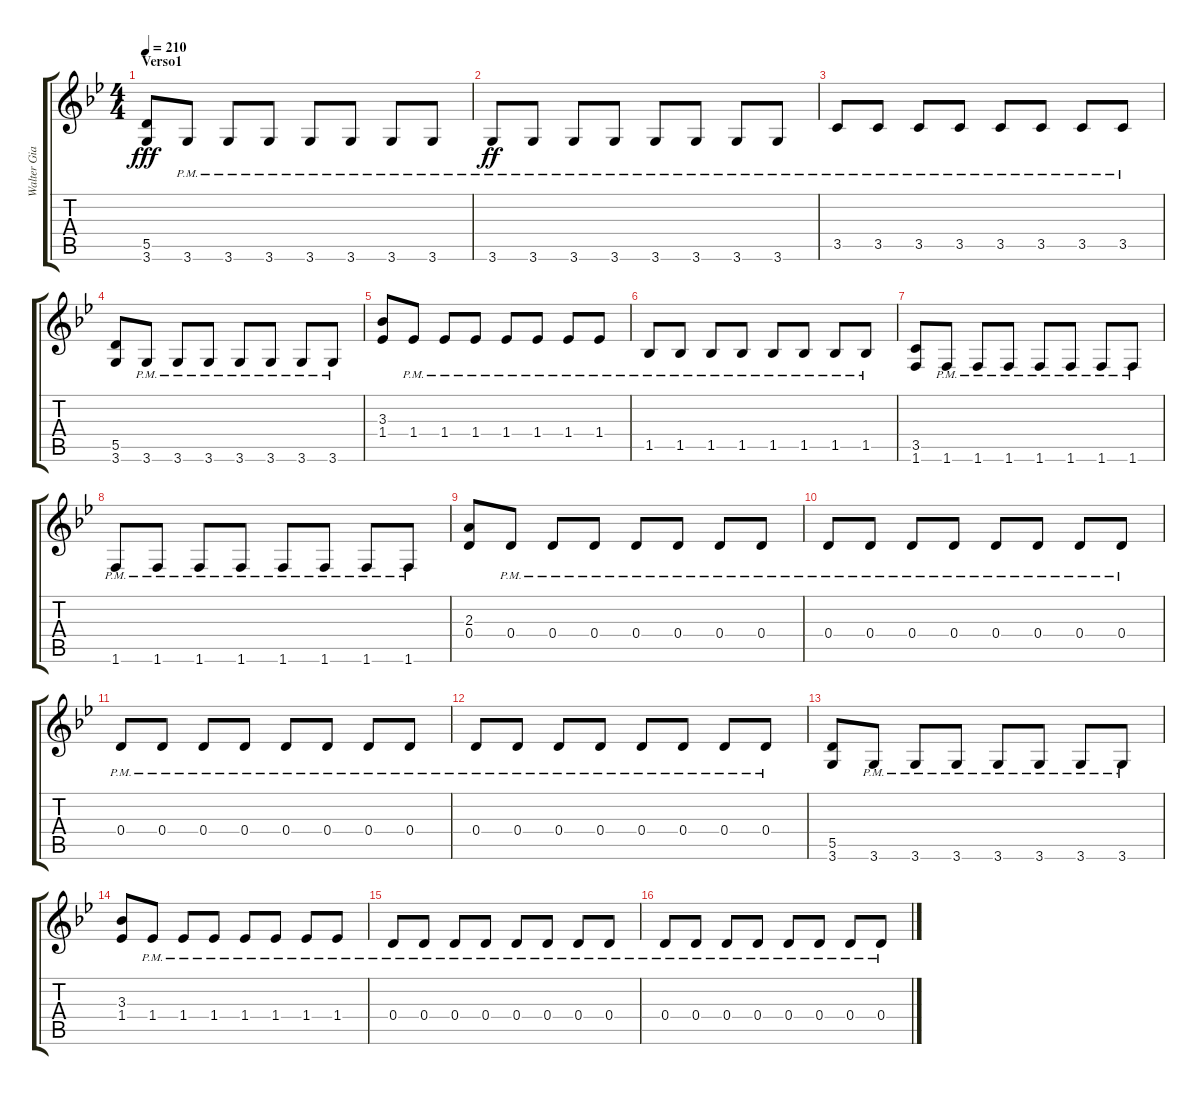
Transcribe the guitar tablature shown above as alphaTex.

\track ("Walter Giardino" "Walter Gia") {instrument overdrivenguitar}
\staff {score tabs}
\tuning (E4 B3 G3 D3 A2 E2) {hide}
\ts (4 4)
\section ("" "Verso1")
\tempo 210
\clef g2
\ks gminor
(5.5 3.6).8{dy fff balance 16} 3.6{pm}.8 3.6{pm}.8 3.6{pm}.8 3.6{pm}.8 3.6{pm}.8 3.6{pm}.8 3.6{pm}.8 |
3.6{pm}.8{dy ff} 3.6{pm}.8 3.6{pm}.8 3.6{pm}.8 3.6{pm}.8 3.6{pm}.8 3.6{pm}.8 3.6{pm}.8 |
3.5{pm}.8 3.5{pm}.8 3.5{pm}.8 3.5{pm}.8 3.5{pm}.8 3.5{pm}.8 3.5{pm}.8 3.5{pm}.8 |
(5.5 3.6).8 3.6{pm}.8 3.6{pm}.8 3.6{pm}.8 3.6{pm}.8 3.6{pm}.8 3.6{pm}.8 3.6{pm}.8 |
(3.3 1.4).8 1.4{pm}.8 1.4{pm}.8 1.4{pm}.8 1.4{pm}.8 1.4{pm}.8 1.4{pm}.8 1.4{pm}.8 |
1.5{pm}.8 1.5{pm}.8 1.5{pm}.8 1.5{pm}.8 1.5{pm}.8 1.5{pm}.8 1.5{pm}.8 1.5{pm}.8 |
(3.5 1.6).8 1.6{pm}.8 1.6{pm}.8 1.6{pm}.8 1.6{pm}.8 1.6{pm}.8 1.6{pm}.8 1.6{pm}.8 |
1.6{pm}.8 1.6{pm}.8 1.6{pm}.8 1.6{pm}.8 1.6{pm}.8 1.6{pm}.8 1.6{pm}.8 1.6{pm}.8 |
(2.3 0.4).8 0.4{pm}.8 0.4{pm}.8 0.4{pm}.8 0.4{pm}.8 0.4{pm}.8 0.4{pm}.8 0.4{pm}.8 |
0.4{pm}.8 0.4{pm}.8 0.4{pm}.8 0.4{pm}.8 0.4{pm}.8 0.4{pm}.8 0.4{pm}.8 0.4{pm}.8 |
0.4{pm}.8 0.4{pm}.8 0.4{pm}.8 0.4{pm}.8 0.4{pm}.8 0.4{pm}.8 0.4{pm}.8 0.4{pm}.8 |
0.4{pm}.8 0.4{pm}.8 0.4{pm}.8 0.4{pm}.8 0.4{pm}.8 0.4{pm}.8 0.4{pm}.8 0.4{pm}.8 |
(5.5 3.6).8 3.6{pm}.8 3.6{pm}.8 3.6{pm}.8 3.6{pm}.8 3.6{pm}.8 3.6{pm}.8 3.6{pm}.8 |
(3.3 1.4).8 1.4{pm}.8 1.4{pm}.8 1.4{pm}.8 1.4{pm}.8 1.4{pm}.8 1.4{pm}.8 1.4{pm}.8 |
0.4{pm}.8 0.4{pm}.8 0.4{pm}.8 0.4{pm}.8 0.4{pm}.8 0.4{pm}.8 0.4{pm}.8 0.4{pm}.8 |
0.4{pm}.8 0.4{pm}.8 0.4{pm}.8 0.4{pm}.8 0.4{pm}.8 0.4{pm}.8 0.4{pm}.8 0.4{pm}.8
